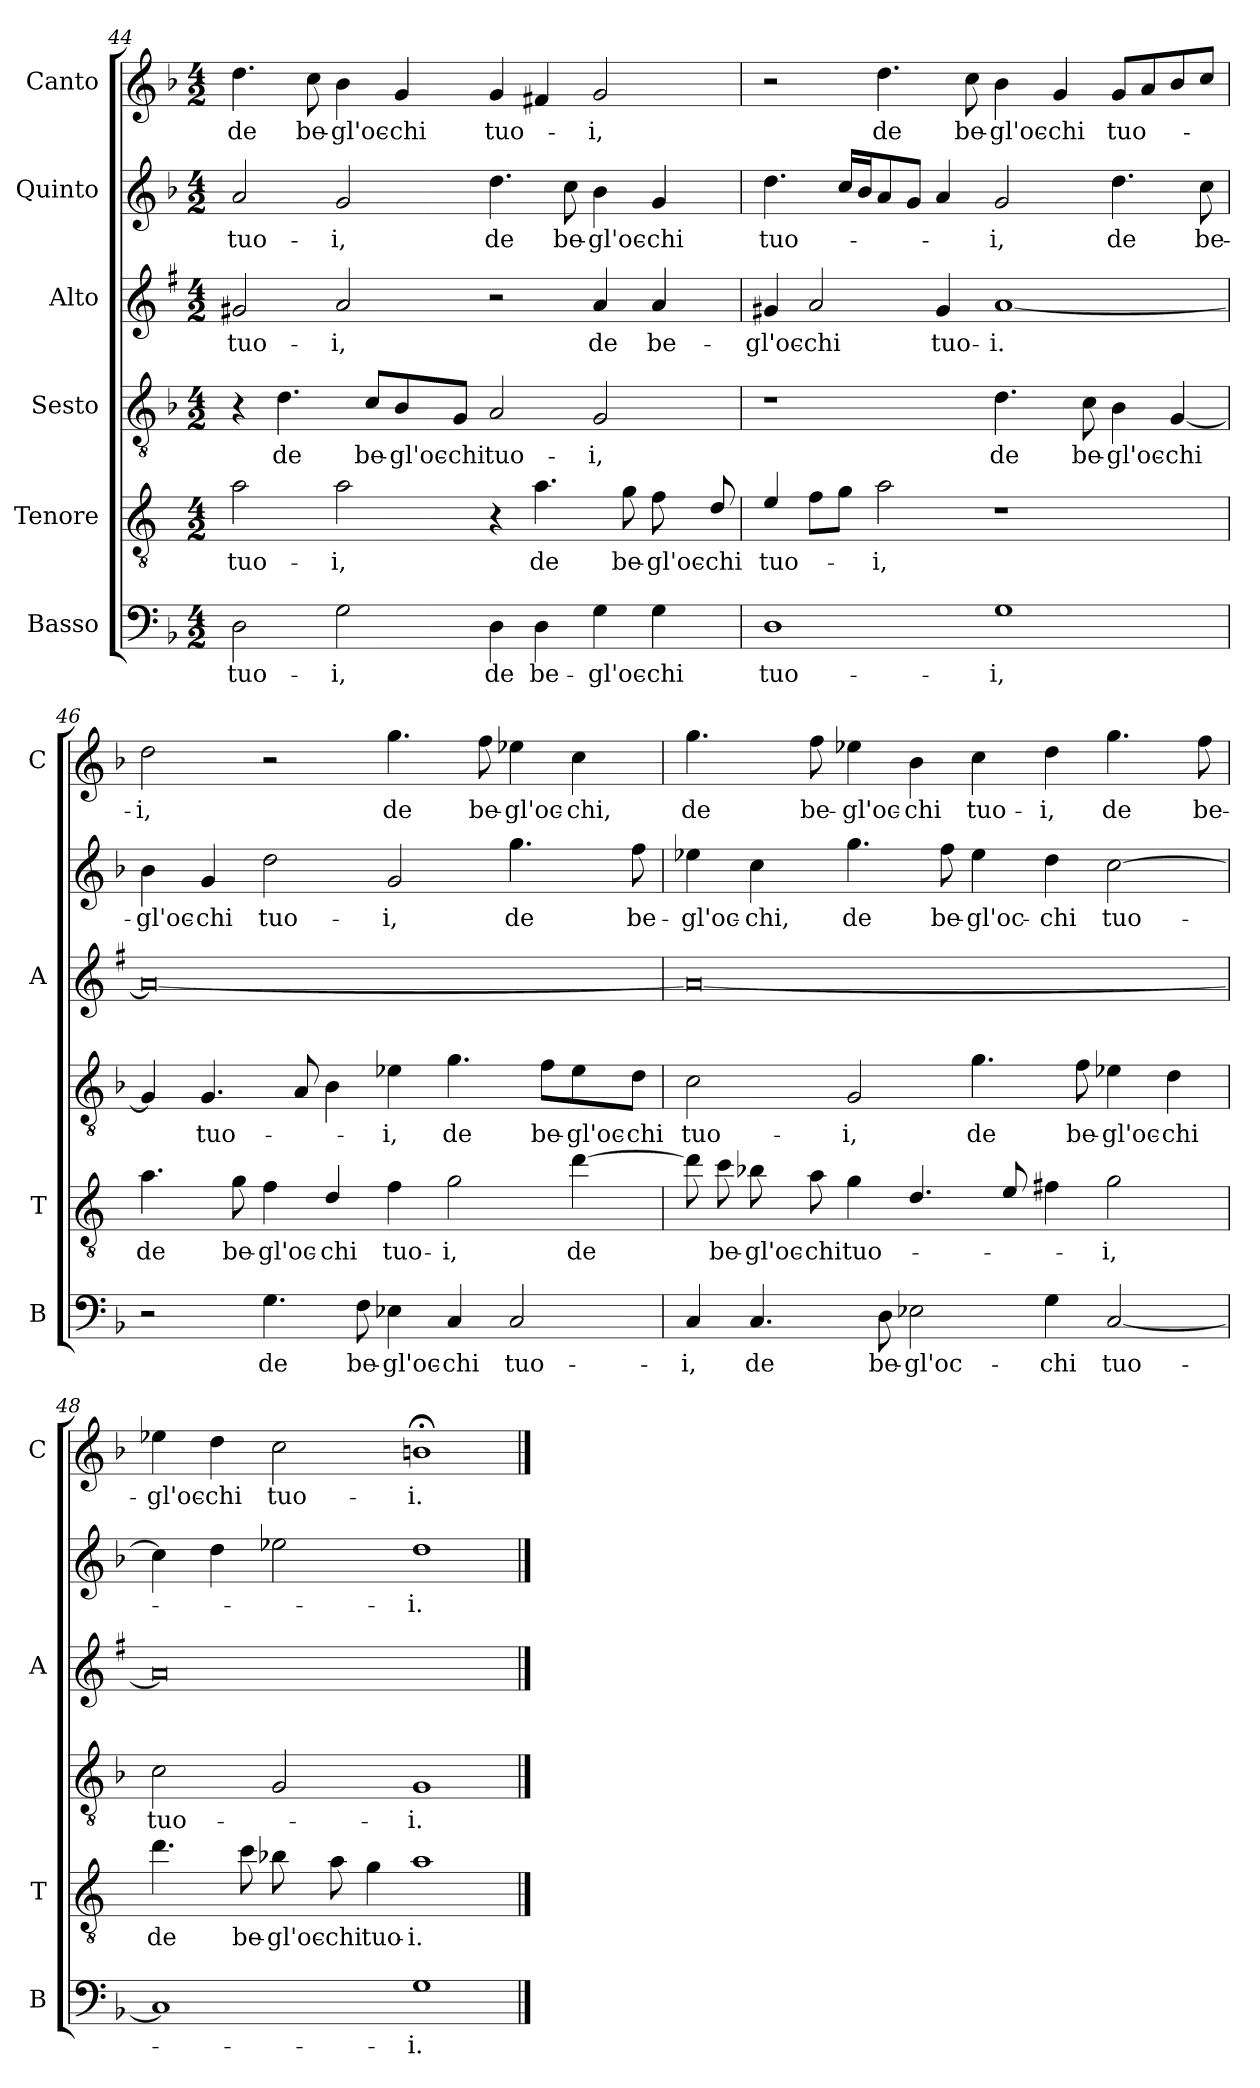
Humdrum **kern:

**kern	**text	**kern	**text	**kern	**text	**kern	**text	**kern	**text	**kern	**text
*part6	*part6	*part5	*part5	*part4	*part4	*part3	*part3	*part2	*part2	*part1	*part1
*staff6	*staff6	*staff5	*staff5	*staff4	*staff4	*staff3	*staff3	*staff2	*staff2	*staff1	*staff1
*I"Basso	*	*I"Tenore	*	*I"Sesto	*	*I"Alto	*	*I"Quinto	*	*I"Canto	*
*I'B	*	*I'T	*	*	*	*I'A	*	*	*	*I'C	*
*clefF4	*	*clefGv2	*	*clefGv2	*	*clefG2	*	*clefG2	*	*clefG2	*
*	*	*ITrd4c7	*	*	*	*ITrd1c2	*	*	*	*	*
*k[b-]	*	*k[b-]	*	*k[b-]	*	*k[b-]	*	*k[b-]	*	*k[b-]	*
*F:	*	*F:	*	*F:	*	*F:	*	*F:	*	*F:	*
*M4/2	*	*M4/2	*	*M4/2	*	*M4/2	*	*M4/2	*	*M4/2	*
=44	=44	=44	=44	=44	=44	=44	=44	=44	=44	=44	=44
!	!LO:LY:b	!	!LO:LY:b	!	!	!	!LO:LY:b	!	!LO:LY:b	!	!LO:LY:b
2D\	tuo-	2d\	tuo-	4r	.	2f#X/	tuo-	2a/	tuo-	4.dd\	de
!	!	!	!	!	!LO:LY:b	!	!	!	!	!	!
.	.	.	.	4.d\	de	.	.	.	.	.	.
!	!	!	!	!	!	!	!	!	!	!	!LO:LY:b
.	.	.	.	.	.	.	.	.	.	8cc\	be-
!	!LO:LY:b	!	!LO:LY:b	!	!	!	!LO:LY:b	!	!LO:LY:b	!	!LO:LY:b
2G\	-i,	2d\	-i,	.	.	2g/	-i,	2g/	-i,	4b-\	-gl'oc-
!	!	!	!	!	!LO:LY:b	!	!	!	!	!	!
.	.	.	.	8c/L	be-	.	.	.	.	.	.
!	!	!	!	!	!LO:LY:b	!	!	!	!	!	!LO:LY:b
.	.	.	.	8B-/	-gl'oc-	.	.	.	.	4g/	-chi
!	!	!	!	!	!LO:LY:b	!	!	!	!	!	!
.	.	.	.	8G/J	-chi	.	.	.	.	.	.
!	!LO:LY:b	!	!	!	!LO:LY:b	!	!	!	!LO:LY:b	!	!LO:LY:b
4D\	de	4r	.	2A/	tuo-	2r	.	4.dd\	de	4g/	tuo-
!	!LO:LY:b	!	!LO:LY:b	!	!	!	!	!	!	!	!
4D\	be-	4.d\	de	.	.	.	.	.	.	4f#X/	.
!	!	!	!	!	!	!	!	!	!LO:LY:b	!	!
.	.	.	.	.	.	.	.	8cc\	be-	.	.
!	!LO:LY:b	!	!	!	!LO:LY:b	!	!LO:LY:b	!	!LO:LY:b	!	!LO:LY:b
4G\	-gl'oc-	.	.	2G/	-i,	4g/	de	4b-\	-gl'oc-	2g/	-i,
!	!	!	!LO:LY:b	!	!	!	!	!	!	!	!
.	.	8c\	be-	.	.	.	.	.	.	.	.
!	!LO:LY:b	!	!LO:LY:b	!	!	!	!LO:LY:b	!	!LO:LY:b	!	!
4G\	-chi	8B-\	-gl'oc-	.	.	4g/	be-	4g/	-chi	.	.
!	!	!	!LO:LY:b	!	!	!	!	!	!	!	!
.	.	8G/	-chi	.	.	.	.	.	.	.	.
!!LO:LB:g=z
=45	=45	=45	=45	=45	=45	=45	=45	=45	=45	=45	=45
!	!LO:LY:b	!	!LO:LY:b	!	!	!	!LO:LY:b	!	!LO:LY:b	!	!
1D	tuo-	4A/	tuo-	1r	.	4f#X/	-gl'oc-	4.dd\	tuo-	2r	.
!	!	!	!	!	!	!	!LO:LY:b	!	!	!	!
.	.	8B-\L	.	.	.	2g/	-chi	.	.	.	.
.	.	8c\J	.	.	.	.	.	16cc/LL	.	.	.
.	.	.	.	.	.	.	.	16b-/J	.	.	.
!	!	!	!LO:LY:b	!	!	!	!	!	!	!	!LO:LY:b
.	.	2d\	-i,	.	.	.	.	8a/	.	4.dd\	de
.	.	.	.	.	.	.	.	8g/J	.	.	.
!	!	!	!	!	!	!	!LO:LY:b	!	!	!	!
.	.	.	.	.	.	4f#/	tuo-	4a/	.	.	.
!	!	!	!	!	!	!	!	!	!	!	!LO:LY:b
.	.	.	.	.	.	.	.	.	.	8cc\	be-
!	!LO:LY:b	!	!	!	!LO:LY:b	!	!LO:LY:b	!	!LO:LY:b	!	!LO:LY:b
1G	-i,	1r	.	4.d\	de	[1g	-i.	2g/	-i,	4b-\	-gl'oc-
!	!	!	!	!	!	!	!	!	!	!	!LO:LY:b
.	.	.	.	.	.	.	.	.	.	4g/	-chi
!	!	!	!	!	!LO:LY:b	!	!	!	!	!	!
.	.	.	.	8c\	be-	.	.	.	.	.	.
!	!	!	!	!	!LO:LY:b	!	!	!	!LO:LY:b	!	!LO:LY:b
.	.	.	.	4B-\	-gl'oc-	.	.	4.dd\	de	8g/L	tuo-
.	.	.	.	.	.	.	.	.	.	8a/	.
!	!	!	!	!	!LO:LY:b	!	!	!	!	!	!
.	.	.	.	[4G/	-chi	.	.	.	.	8b-/	.
!	!	!	!	!	!	!	!	!	!LO:LY:b	!	!
.	.	.	.	.	.	.	.	8cc\	be-	8cc/J	.
=46	=46	=46	=46	=46	=46	=46	=46	=46	=46	=46	=46
!	!	!	!LO:LY:b	!	!	!	!	!	!LO:LY:b	!	!LO:LY:b
2r	.	4.d\	de	4G/]	.	0g_	.	4b-\	-gl'oc-	2dd\	-i,
!	!	!	!	!	!LO:LY:b	!	!	!	!LO:LY:b	!	!
.	.	.	.	4.G/	tuo-	.	.	4g/	-chi	.	.
!	!	!	!LO:LY:b	!	!	!	!	!	!	!	!
.	.	8c\	be-	.	.	.	.	.	.	.	.
!	!LO:LY:b	!	!LO:LY:b	!	!	!	!	!	!LO:LY:b	!	!
4.G\	de	4B-\	-gl'oc-	.	.	.	.	2dd\	tuo-	2r	.
.	.	.	.	8A/	.	.	.	.	.	.	.
!	!	!	!LO:LY:b	!	!	!	!	!	!	!	!
.	.	4G/	-chi	4B-\	.	.	.	.	.	.	.
!	!LO:LY:b	!	!	!	!	!	!	!	!	!	!
8F\	be-	.	.	.	.	.	.	.	.	.	.
!	!LO:LY:b	!	!LO:LY:b	!	!LO:LY:b	!	!	!	!LO:LY:b	!	!LO:LY:b
4E-X\	-gl'oc-	4B-\	tuo-	4e-X\	-i,	.	.	2g/	-i,	4.gg\	de
!	!LO:LY:b	!	!LO:LY:b	!	!LO:LY:b	!	!	!	!	!	!
4C/	-chi	2c\	-i,	4.g\	de	.	.	.	.	.	.
!	!	!	!	!	!	!	!	!	!	!	!LO:LY:b
.	.	.	.	.	.	.	.	.	.	8ff\	be-
!	!LO:LY:b	!	!	!	!	!	!	!	!LO:LY:b	!	!LO:LY:b
2C/	tuo-	.	.	.	.	.	.	4.gg\	de	4ee-X\	-gl'oc-
!	!	!	!	!	!LO:LY:b	!	!	!	!	!	!
.	.	.	.	8f\L	be-	.	.	.	.	.	.
!	!	!	!LO:LY:b	!	!LO:LY:b	!	!	!	!	!	!LO:LY:b
.	.	[4g\	de	8e-\	-gl'oc-	.	.	.	.	4cc\	-chi,
!	!	!	!	!	!LO:LY:b	!	!	!	!LO:LY:b	!	!
.	.	.	.	8d\J	-chi	.	.	8ff\	be-	.	.
!!LO:LB:g=z
=47	=47	=47	=47	=47	=47	=47	=47	=47	=47	=47	=47
!	!LO:LY:b	!	!	!	!LO:LY:b	!	!	!	!LO:LY:b	!	!LO:LY:b
4C/	-i,	8g\]	.	2c\	tuo-	0g_	.	4ee-X\	-gl'oc-	4.gg\	de
!	!	!	!LO:LY:b	!	!	!	!	!	!	!	!
.	.	8f\	be-	.	.	.	.	.	.	.	.
!	!LO:LY:b	!	!LO:LY:b	!	!	!	!	!	!LO:LY:b	!	!
4.C/	de	8e-X\	-gl'oc-	.	.	.	.	4cc\	-chi,	.	.
!	!	!	!LO:LY:b	!	!	!	!	!	!	!	!LO:LY:b
.	.	8d\	-chi	.	.	.	.	.	.	8ff\	be-
!	!	!	!LO:LY:b	!	!LO:LY:b	!	!	!	!LO:LY:b	!	!LO:LY:b
.	.	4c\	tuo-	2G/	-i,	.	.	4.gg\	de	4ee-X\	-gl'oc-
!	!LO:LY:b	!	!	!	!	!	!	!	!	!	!
8D\	be-	.	.	.	.	.	.	.	.	.	.
!	!LO:LY:b	!	!	!	!	!	!	!	!	!	!LO:LY:b
2E-X\	-gl'oc-	4.G/	.	.	.	.	.	.	.	4b-\	-chi
!	!	!	!	!	!	!	!	!	!LO:LY:b	!	!
.	.	.	.	.	.	.	.	8ff\	be-	.	.
!	!	!	!	!	!LO:LY:b	!	!	!	!LO:LY:b	!	!LO:LY:b
.	.	.	.	4.g\	de	.	.	4ee-\	-gl'oc-	4cc\	tuo-
.	.	8A/	.	.	.	.	.	.	.	.	.
!	!LO:LY:b	!	!	!	!	!	!	!	!LO:LY:b	!	!LO:LY:b
4G\	-chi	4Bn\	.	.	.	.	.	4dd\	-chi	4dd\	-i,
!	!	!	!	!	!LO:LY:b	!	!	!	!	!	!
.	.	.	.	8f\	be-	.	.	.	.	.	.
!	!LO:LY:b	!	!LO:LY:b	!	!LO:LY:b	!	!	!	!LO:LY:b	!	!LO:LY:b
[2C/	tuo-	2c\	-i,	4e-X\	-gl'oc-	.	.	[2cc\	tuo-	4.gg\	de
!	!	!	!	!	!LO:LY:b	!	!	!	!	!	!
.	.	.	.	4d\	-chi	.	.	.	.	.	.
!	!	!	!	!	!	!	!	!	!	!	!LO:LY:b
.	.	.	.	.	.	.	.	.	.	8ff\	be-
=48	=48	=48	=48	=48	=48	=48	=48	=48	=48	=48	=48
!	!	!	!LO:LY:b	!	!LO:LY:b	!	!	!	!	!	!LO:LY:b
1C]	.	4.g\	de	2c\	tuo-	0g]	.	4cc\]	.	4ee-X\	-gl'oc-
!	!	!	!	!	!	!	!	!	!	!	!LO:LY:b
.	.	.	.	.	.	.	.	4dd\	.	4dd\	-chi
!	!	!	!LO:LY:b	!	!	!	!	!	!	!	!
.	.	8f\	be-	.	.	.	.	.	.	.	.
!	!	!	!LO:LY:b	!	!	!	!	!	!	!	!LO:LY:b
.	.	8e-X\	-gl'oc-	2G/	.	.	.	2ee-X\	.	2cc\	tuo-
!	!	!	!LO:LY:b	!	!	!	!	!	!	!	!
.	.	8d\	-chi	.	.	.	.	.	.	.	.
!	!	!	!LO:LY:b	!	!	!	!	!	!	!	!
.	.	4c\	tuo-	.	.	.	.	.	.	.	.
!	!LO:LY:b	!	!LO:LY:b	!	!LO:LY:b	!	!	!	!LO:LY:b	!	!LO:LY:b
1G	-i.	1d	-i.	1G	-i.	.	.	1dd	-i.	1bn;<	-i.
==	==	==	==	==	==	==	==	==	==	==	==
*-	*-	*-	*-	*-	*-	*-	*-	*-	*-	*-	*-
